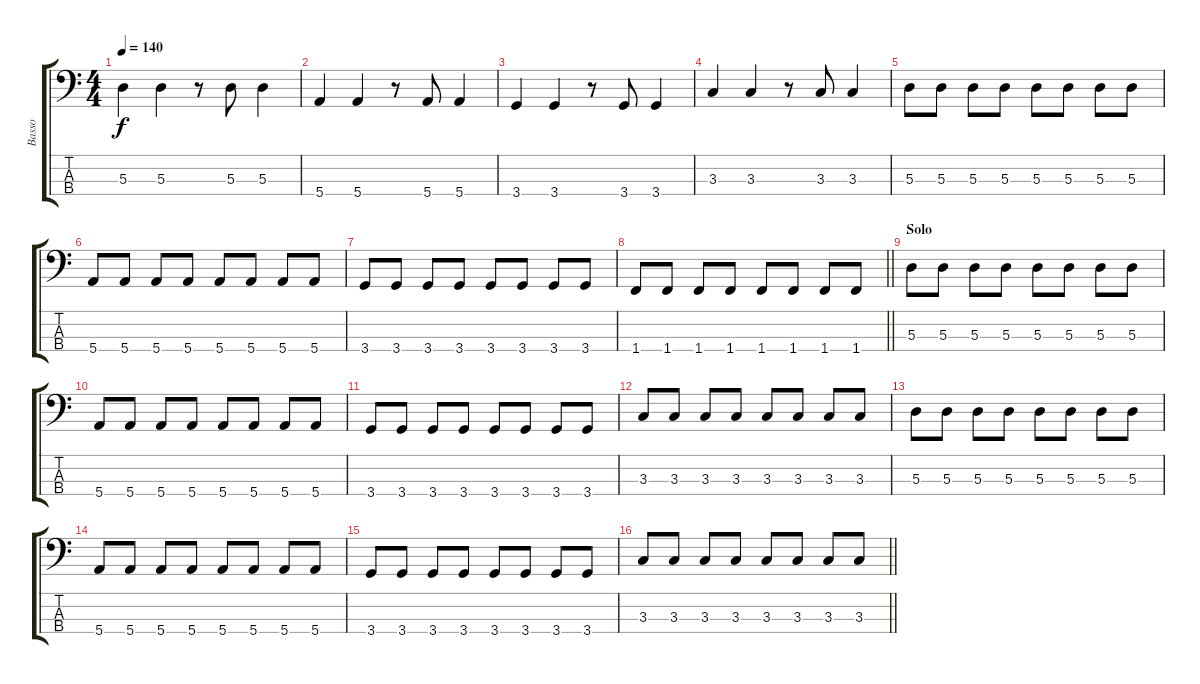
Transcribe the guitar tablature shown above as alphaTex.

\track ("Basso" "Basso") {instrument electricbassfinger}
\staff {score tabs}
\tuning (G2 D2 A1 E1) {hide}
\ts (4 4)
\tempo 140
\clef f4
\ks c
5.3.4{dy f} 5.3.4 r.8 5.3.8 5.3.4 |
5.4.4 5.4.4 r.8 5.4.8 5.4.4 |
3.4.4 3.4.4 r.8 3.4.8 3.4.4 |
3.3.4 3.3.4 r.8 3.3.8 3.3.4 |
5.3.8 5.3.8 5.3.8 5.3.8 5.3.8 5.3.8 5.3.8 5.3.8 |
5.4.8 5.4.8 5.4.8 5.4.8 5.4.8 5.4.8 5.4.8 5.4.8 |
3.4.8 3.4.8 3.4.8 3.4.8 3.4.8 3.4.8 3.4.8 3.4.8 |
\barLineRight lightlight
1.4.8 1.4.8 1.4.8 1.4.8 1.4.8 1.4.8 1.4.8 1.4.8 |
\section ("" "Solo")
5.3.8 5.3.8 5.3.8 5.3.8 5.3.8 5.3.8 5.3.8 5.3.8 |
5.4.8 5.4.8 5.4.8 5.4.8 5.4.8 5.4.8 5.4.8 5.4.8 |
3.4.8 3.4.8 3.4.8 3.4.8 3.4.8 3.4.8 3.4.8 3.4.8 |
3.3.8 3.3.8 3.3.8 3.3.8 3.3.8 3.3.8 3.3.8 3.3.8 |
5.3.8 5.3.8 5.3.8 5.3.8 5.3.8 5.3.8 5.3.8 5.3.8 |
5.4.8 5.4.8 5.4.8 5.4.8 5.4.8 5.4.8 5.4.8 5.4.8 |
3.4.8 3.4.8 3.4.8 3.4.8 3.4.8 3.4.8 3.4.8 3.4.8 |
\barLineRight lightlight
3.3.8 3.3.8 3.3.8 3.3.8 3.3.8 3.3.8 3.3.8 3.3.8
